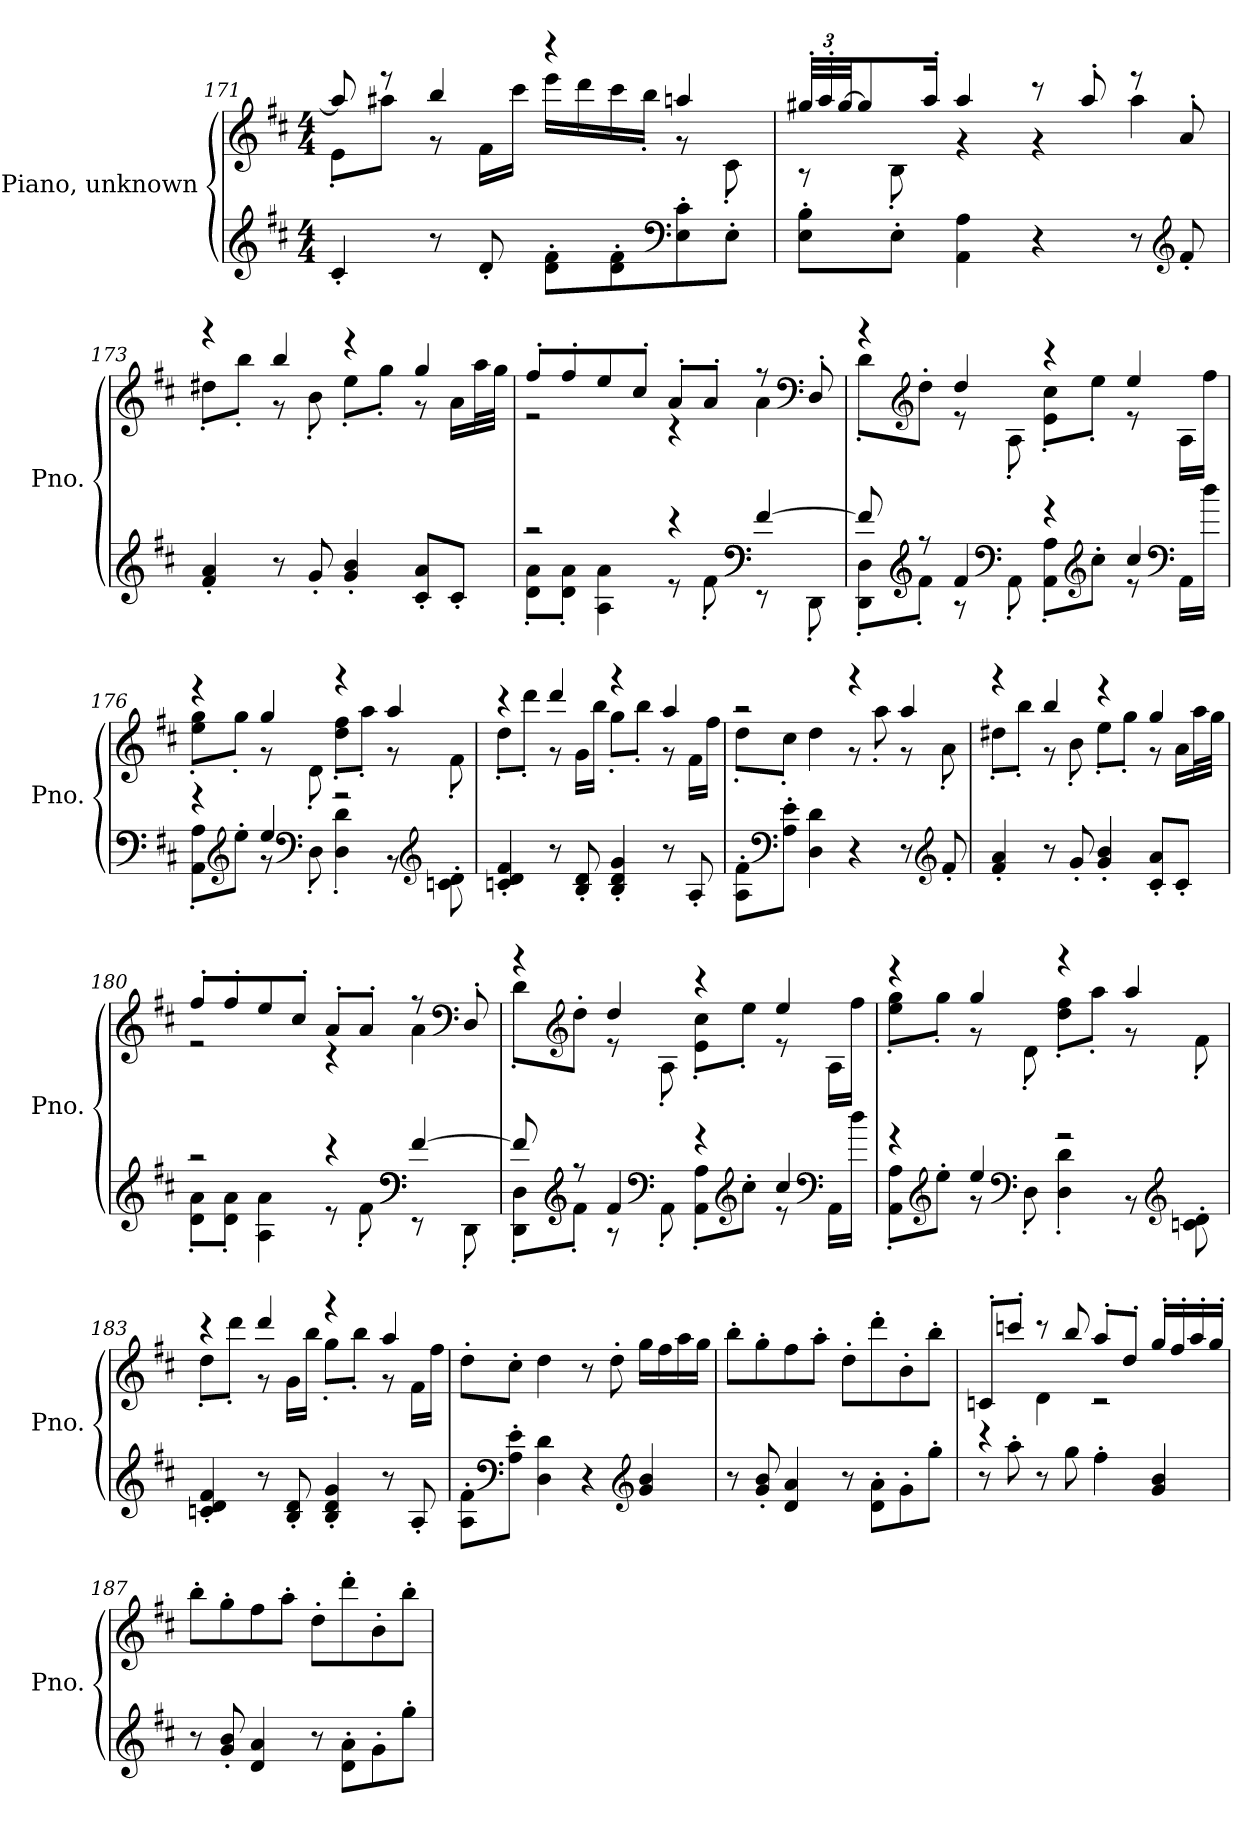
**kern	**kern
*part1	*part1
*staff2	*staff1
*I"Piano, unknown	*
*I'Pno.	*
!!LO:LB:g=z
*clefG2	*clefG2
*k[f#c#]	*k[f#c#]
*M4/4	*M4/4
=171	=171
*	*^
4c#'/	8aa/]	8e'\L
.	8r	8aa#X\J
8r	4bb/	8r
8d'/	.	16f#\LL
.	.	16ccc#\JJ
8d\' 8f#\'L	4r	16eee\LL
.	.	16ddd\
8d\' 8f#\'	.	16ccc#\
.	.	16bb'\JJ
*clefF4	*	*
8E\' 8c#\'	4aan/	8r
8E'\J	.	8c#'\
=172	=172	=172
*	*Xbrackettup	*
8E\' 8B\'L	48gg#X'/LLL	8r
.	48aa'/	.
.	[48gg#/JJ	.
.	8gg#/]	.
8E'\J	.	8B'\
.	16aa'/Jk	.
4AA\ 4A\	4aa/	4r
4r	8r	4r
.	8aa'/	.
8r	8r	4aa\
*clefG2	*	*
8f#'/	8a'/	.
=173	=173	=173
4f#/' 4a/'	4r	8dd#X'\L
.	.	8bb'\J
8r	4bb/	8r
8g'/	.	8b'\
4g/' 4b/'	4r	8ee'\L
.	.	8gg'\J
8c#/' 8a/'L	4gg/	8r
8c#'/J	.	16a\LL
.	.	32aa\L
.	.	32gg\JJJ
!!LO:PB:g=z	!!
=174	=174	=174
*^	*	*
2r	8d\' 8a\'L	8ff#'/L	2r
.	8d\' 8a\'J	8ff#'/	.
.	4A\ 4a\	8ee/	.
.	.	8cc#'/J	.
4r	8r	8a'/L	4r
.	8f#'\	8a'/J	.
*clefF4	*	*	*
[4f#/	8r	8r	4a\
*	*	*clefF4	*
.	8DD'\	8D'/	.
=175	=175	=175	=175
8f#/]	8DD\' 8D\'L	4r	8d'\L
*clefG2	*	*clefG2	*
8r	8f#'\J	.	8dd'\J
4f#/	8r	4dd/	8r
*clefF4	*	*	*
.	8AA'\	.	8A'\
4r	8AA\' 8A\'L	4r	8e\' 8cc#\'L
*clefG2	*	*	*
.	8cc#'\J	.	8ee'\J
4cc#/	8r	4ee/	8r
*clefF4	*	*	*
.	16AA\LL	.	16A\LL
.	16dd\JJ	.	16ff#\JJ
=176	=176	=176	=176
4r	8AA\' 8A\'L	4r	8ee\' 8gg\'L
*clefG2	*	*	*
.	8ee'\J	.	8gg'\J
4ee/	8r	4gg/	8r
*clefF4	*	*	*
.	8D'\	.	8d'\
2r	4D\' 4d\'	4r	8dd\' 8ff#\'L
.	.	.	8aa'\J
.	8r	4aa/	8r
*clefG2	*	*	*
.	8cn\' 8d\'	.	8f#'\
*v	*v	*	*
!!LO:LB:g=z	!!
=177	=177	=177
4cn/' 4d/' 4f#/'	4r	8dd'\L
.	.	8ddd'\J
8r	4ddd/	8r
8B/' 8d/'	.	16g\LL
.	.	16bb\JJ
4B/' 4d/' 4g/'	4r	8gg'\L
.	.	8bb'\J
8r	4aa/	8r
8A'/	.	16f#\LL
.	.	16ff#\JJ
=178	=178	=178
8A\' 8f#\'L	2r	8dd'\L
*clefF4	*	*
8A\' 8e\'J	.	8cc#'\J
4D\ 4d\	.	4dd\
4r	4r	8r
.	.	8aa'\
8r	4aa/	8r
*clefG2	*	*
8f#'/	.	8a'\
=179	=179	=179
4f#/' 4a/'	4r	8dd#X'\L
.	.	8bb'\J
8r	4bb/	8r
8g'/	.	8b'\
4g/' 4b/'	4r	8ee'\L
.	.	8gg'\J
8c#/' 8a/'L	4gg/	8r
8c#'/J	.	16a\LL
.	.	32aa\L
.	.	32gg\JJJ
!!LO:LB:g=z	!!
=180	=180	=180
*^	*	*
2r	8d\' 8a\'L	8ff#'/L	2r
.	8d\' 8a\'J	8ff#'/	.
.	4A\ 4a\	8ee/	.
.	.	8cc#'/J	.
4r	8r	8a'/L	4r
.	8f#'\	8a'/J	.
*clefF4	*	*	*
[4f#/	8r	8r	4a\
*	*	*clefF4	*
.	8DD'\	8D'/	.
=181	=181	=181	=181
8f#/]	8DD\' 8D\'L	4r	8d'\L
*clefG2	*	*clefG2	*
8r	8f#'\J	.	8dd'\J
4f#/	8r	4dd/	8r
*clefF4	*	*	*
.	8AA'\	.	8A'\
4r	8AA\' 8A\'L	4r	8e\' 8cc#\'L
*clefG2	*	*	*
.	8cc#'\J	.	8ee'\J
4cc#/	8r	4ee/	8r
*clefF4	*	*	*
.	16AA\LL	.	16A\LL
.	16dd\JJ	.	16ff#\JJ
=182	=182	=182	=182
4r	8AA\' 8A\'L	4r	8ee\' 8gg\'L
*clefG2	*	*	*
.	8ee'\J	.	8gg'\J
4ee/	8r	4gg/	8r
*clefF4	*	*	*
.	8D'\	.	8d'\
2r	4D\' 4d\'	4r	8dd\' 8ff#\'L
.	.	.	8aa'\J
.	8r	4aa/	8r
*clefG2	*	*	*
.	8cn\' 8d\'	.	8f#'\
*v	*v	*	*
!!LO:LB:g=z	!!
=183	=183	=183
4cn/' 4d/' 4f#/'	4r	8dd'\L
.	.	8ddd'\J
8r	4ddd/	8r
8B/' 8d/'	.	16g\LL
.	.	16bb\JJ
4B/' 4d/' 4g/'	4r	8gg'\L
.	.	8bb'\J
8r	4aa/	8r
8A'/	.	16f#\LL
.	.	16ff#\JJ
*	*v	*v
=184	=184
8A\' 8f#\'L	8dd'\L
*clefF4	*
8A\' 8e\'J	8cc#'\J
4D\ 4d\	4dd\
4r	8r
.	8dd'\
*clefG2	*
4g/ 4b/	16gg\LL
.	16ff#\
.	16aa\
.	16gg\JJ
=185	=185
8r	8bb'\L
8g/' 8b/'	8gg'\
4d/ 4a/	8ff#\
.	8aa'\J
8r	8dd'\L
8d\' 8a\'L	8ddd'\
8g'\	8b'\
8gg'\J	8bb'\J
!!LO:LB:g=z
=186	=186
*	*^
8r	8cn'/L	4r
8aa'\	8cccn'/J	.
8r	8r	4d\
8gg\	8bb/	.
4ff#'\	8aa'/L	2r
.	8dd'/J	.
4g/ 4b/	16gg'/LL	.
.	16ff#'/	.
.	16aa'/	.
.	16gg'/JJ	.
*	*v	*v
=187	=187
8r	8bb'\L
8g/' 8b/'	8gg'\
4d/ 4a/	8ff#\
.	8aa'\J
8r	8dd'\L
8d\' 8a\'L	8ddd'\
8g'\	8b'\
8gg'\J	8bb'\J
=	=
*-	*-
